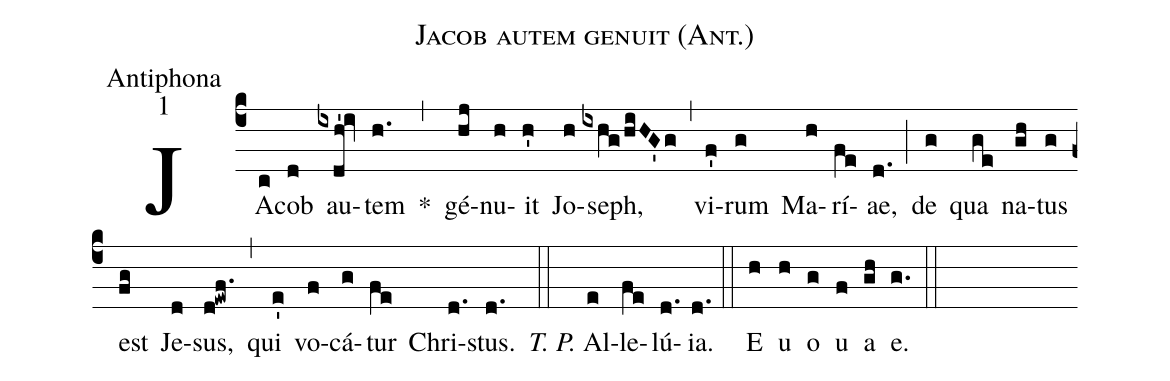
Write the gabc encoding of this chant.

name:Jacob autem genuit (Ant.);
office-part:Antiphona;
mode:1;
%%
(c4) JA(c)cob(d) au(ixdh'!iv)tem(h.) *(,) gé(hj)nu(h)it(h') Jo(h)seph,(ixhg/hiHG'g) (,) vi(f')rum(g) Ma(h)rí(fe)ae,(d.) (;) de(g) qua(ge) na(gh)tus(g) est(fg) Je(d)sus,(d!ewf.) (,) qui(e') vo(f)cá(g)tur(fe) Chri(d.)stus.(d.) (::) <i>T. P.</i> Al(e)le(fe)lú(d.){ia}.(d.) (::) <eu>E(h) u(h) o(g) u(f) a(gh) e.</eu>(g.) (::)
